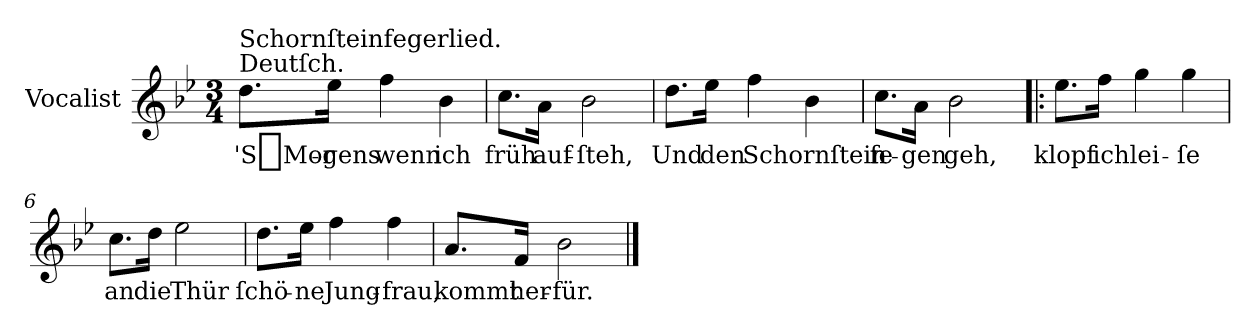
**kern	**text
*part1	*part1
*staff1	*staff1
*I"Vocalist	*
*k[b-e-]	*
*B-:	*
*M3/4	*
=1	=1
!LO:TX:a:t=Deutſch.	!
!LO:TX:a:t=Schornſteinfegerlied.	!
8.ddL	'S_Mor-
16ee-Jk	-gens
4ff	wenn
4b-	ich
=2	=2
8.ccL	früh
16aJk	auf-
2b-	-ſteh,
=3	=3
8.ddL	Und
16ee-Jk	den
4ff	Schornſtein
4b-	.
=4	=4
8.ccL	fe-
16aJk	-gen
2b-	geh,
=5!|:	=5!|:
8.ee-L	klopf
16ffJk	ich
4gg	lei-
4gg	-ſe
=6	=6
8.ccL	an
16ddJk	die
2ee-	Thür
=7	=7
8.ddL	ſchö-
16ee-Jk	-ne
4ff	Jung-
4ff	-frau,
=8	=8
8.aL	kommt
16fJk	her-
2b-	-für.
==	==
*-	*-
